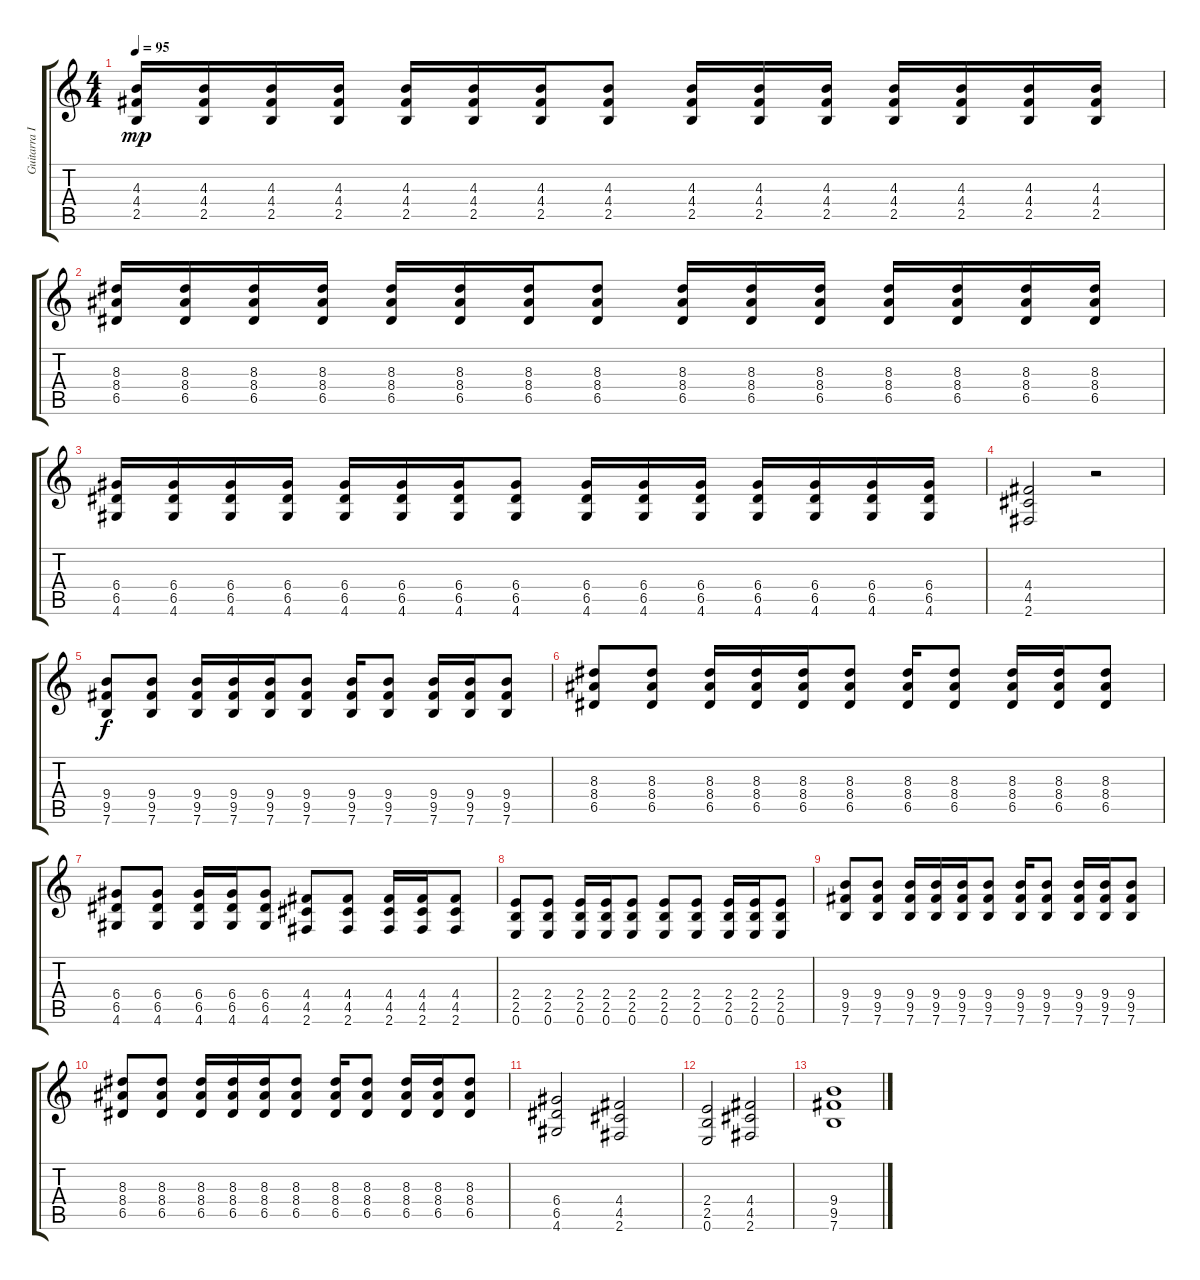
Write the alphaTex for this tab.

\track ("Guitarra I" "Guitarra I") {instrument overdrivenguitar}
\staff {score tabs}
\tuning (E4 B3 G3 D3 A2 E2) {hide}
\ts (4 4)
\tempo 95
\clef g2
\ks c
(4.3 4.4 2.5).16{dy mp} (4.3 4.4 2.5).16 (4.3 4.4 2.5).16 (4.3 4.4 2.5).16 (4.3 4.4 2.5).16 (4.3 4.4 2.5).16 (4.3 4.4 2.5).16 (4.3 4.4 2.5).8 (4.3 4.4 2.5).16 (4.3 4.4 2.5).16 (4.3 4.4 2.5).16 (4.3 4.4 2.5).16 (4.3 4.4 2.5).16 (4.3 4.4 2.5).16 (4.3 4.4 2.5).16 |
(8.3 8.4 6.5).16 (8.3 8.4 6.5).16 (8.3 8.4 6.5).16 (8.3 8.4 6.5).16 (8.3 8.4 6.5).16 (8.3 8.4 6.5).16 (8.3 8.4 6.5).16 (8.3 8.4 6.5).8 (8.3 8.4 6.5).16 (8.3 8.4 6.5).16 (8.3 8.4 6.5).16 (8.3 8.4 6.5).16 (8.3 8.4 6.5).16 (8.3 8.4 6.5).16 (8.3 8.4 6.5).16 |
(6.4 6.5 4.6).16 (6.4 6.5 4.6).16 (6.4 6.5 4.6).16 (6.4 6.5 4.6).16 (6.4 6.5 4.6).16 (6.4 6.5 4.6).16 (6.4 6.5 4.6).16 (6.4 6.5 4.6).8 (6.4 6.5 4.6).16 (6.4 6.5 4.6).16 (6.4 6.5 4.6).16 (6.4 6.5 4.6).16 (6.4 6.5 4.6).16 (6.4 6.5 4.6).16 (6.4 6.5 4.6).16 |
(4.4 4.5 2.6).2 r.2 |
(9.4 9.5 7.6).8{dy f} (9.4 9.5 7.6).8 (9.4 9.5 7.6).16 (9.4 9.5 7.6).16 (9.4 9.5 7.6).16 (9.4 9.5 7.6).8 (9.4 9.5 7.6).16 (9.4 9.5 7.6).8 (9.4 9.5 7.6).16 (9.4 9.5 7.6).16 (9.4 9.5 7.6).8 |
(8.3 8.4 6.5).8 (8.3 8.4 6.5).8 (8.3 8.4 6.5).16 (8.3 8.4 6.5).16 (8.3 8.4 6.5).16 (8.3 8.4 6.5).8 (8.3 8.4 6.5).16 (8.3 8.4 6.5).8 (8.3 8.4 6.5).16 (8.3 8.4 6.5).16 (8.3 8.4 6.5).8 |
(6.4 6.5 4.6).8 (6.4 6.5 4.6).8 (6.4 6.5 4.6).16 (6.4 6.5 4.6).16 (6.4 6.5 4.6).8 (4.4 4.5 2.6).8 (4.4 4.5 2.6).8 (4.4 4.5 2.6).16 (4.4 4.5 2.6).16 (4.4 4.5 2.6).8 |
(2.4 2.5 0.6).8 (2.4 2.5 0.6).8 (2.4 2.5 0.6).16 (2.4 2.5 0.6).16 (2.4 2.5 0.6).8 (2.4 2.5 0.6).8 (2.4 2.5 0.6).8 (2.4 2.5 0.6).16 (2.4 2.5 0.6).16 (2.4 2.5 0.6).8 |
(9.4 9.5 7.6).8 (9.4 9.5 7.6).8 (9.4 9.5 7.6).16 (9.4 9.5 7.6).16 (9.4 9.5 7.6).16 (9.4 9.5 7.6).8 (9.4 9.5 7.6).16 (9.4 9.5 7.6).8 (9.4 9.5 7.6).16 (9.4 9.5 7.6).16 (9.4 9.5 7.6).8 |
(8.3 8.4 6.5).8 (8.3 8.4 6.5).8 (8.3 8.4 6.5).16 (8.3 8.4 6.5).16 (8.3 8.4 6.5).16 (8.3 8.4 6.5).8 (8.3 8.4 6.5).16 (8.3 8.4 6.5).8 (8.3 8.4 6.5).16 (8.3 8.4 6.5).16 (8.3 8.4 6.5).8 |
(6.4 6.5 4.6).2 (4.4 4.5 2.6).2 |
(2.4 2.5 0.6).2 (4.4 4.5 2.6).2 |
(9.4 9.5 7.6).1
